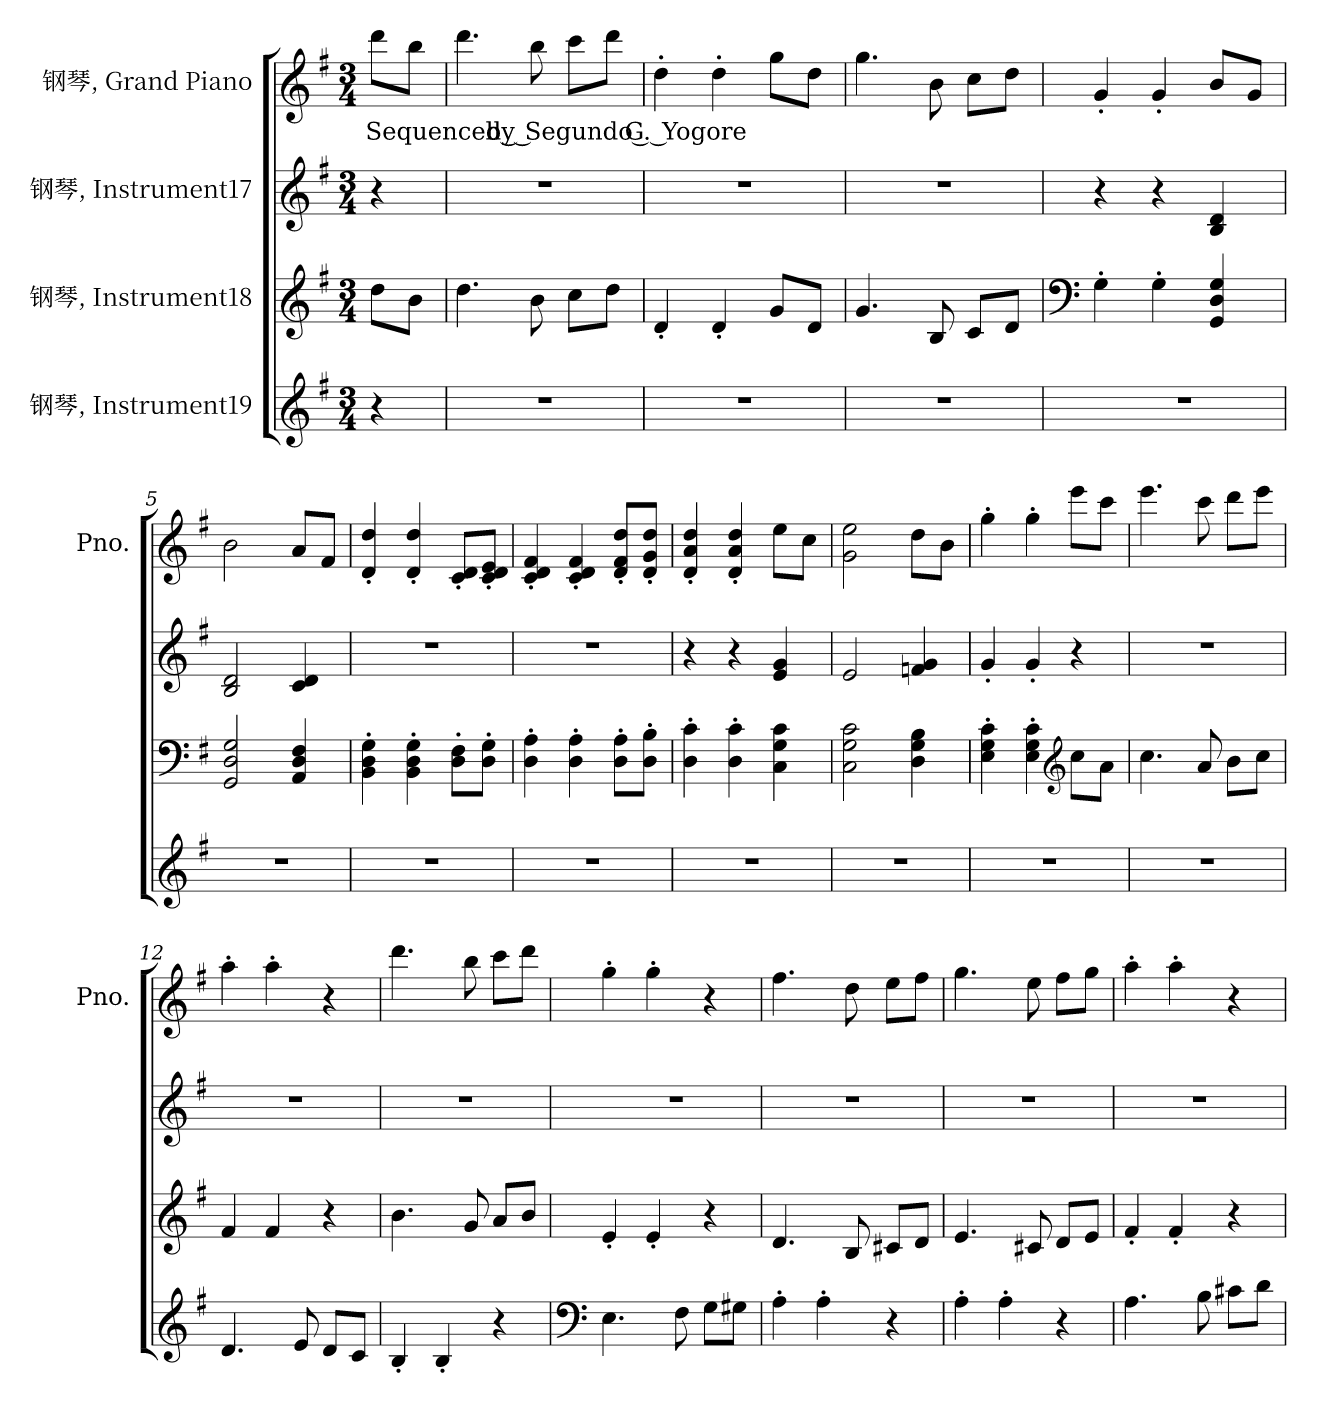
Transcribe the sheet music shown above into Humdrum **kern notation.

**kern	**kern	**kern	**kern	**text
*part4	*part3	*part2	*part1	*part1
*staff4	*staff3	*staff2	*staff1	*staff1
*I"钢琴, Instrument19	*I"钢琴, Instrument18	*I"钢琴, Instrument17	*I"钢琴, Grand Piano	*
*	*	*	*I'Pno.	*
*clefG2	*clefG2	*clefG2	*clefG2	*
*k[f#]	*k[f#]	*k[f#]	*k[f#]	*
*M3/4	*M3/4	*M3/4	*M3/4	*
*MM180	*MM180	*MM180	*MM180	*
=	=	=	=	=
4r	8dd\L	4r	8ddd\L	Sequenced by Segundo G. Yogore
.	8b\J	.	8bb\J	.
=1	=1	=1	=1	=1
2.r	4.dd\	2.r	4.ddd\	.
.	8b\	.	8bb\	.
.	8cc\L	.	8ccc\L	.
.	8dd\J	.	8ddd\J	.
=2	=2	=2	=2	=2
2.r	4d'/	2.r	4dd'\	.
.	4d'/	.	4dd'\	.
.	8g/L	.	8gg\L	.
.	8d/J	.	8dd\J	.
!!LO:LB:g=z
=3	=3	=3	=3	=3
2.r	4.g/	2.r	4.gg\	.
.	8B/	.	8b\	.
.	8c/L	.	8cc\L	.
.	8d/J	.	8dd\J	.
=4	=4	=4	=4	=4
*	*clefF4	*	*	*
2.r	4G'\	4r	4g'/	.
.	4G'\	4r	4g'/	.
.	4GG/ 4D/ 4G/	4B/ 4d/	8b/L	.
.	.	.	8g/J	.
=5	=5	=5	=5	=5
2.r	2GG/ 2D/ 2G/	2B/ 2d/	2b\	.
.	4AA/ 4D/ 4F#/	4c/ 4d/	8a/L	.
.	.	.	8f#/J	.
=6	=6	=6	=6	=6
2.r	4BB\' 4D\' 4G\'	2.r	4d/' 4dd/'	.
.	4BB\' 4D\' 4G\'	.	4d/' 4dd/'	.
.	8D\' 8F#\'L	.	8c/' 8d/'L	.
.	8D\' 8G\'J	.	8c/' 8d/' 8e/'J	.
=7	=7	=7	=7	=7
2.r	4D\' 4A\'	2.r	4c/' 4d/' 4f#/'	.
.	4D\' 4A\'	.	4c/' 4d/' 4f#/'	.
.	8D\' 8A\'L	.	8d/' 8f#/' 8dd/'L	.
.	8D\' 8B\'J	.	8d/' 8g/' 8dd/'J	.
=8	=8	=8	=8	=8
2.r	4D\' 4c\'	4r	4d/' 4a/' 4dd/'	.
.	4D\' 4c\'	4r	4d/' 4a/' 4dd/'	.
.	4C\ 4G\ 4c\	4e/ 4g/	8ee\L	.
.	.	.	8cc\J	.
=9	=9	=9	=9	=9
2.r	2C\ 2G\ 2c\	2e/	2g\ 2ee\	.
.	4D\ 4G\ 4B\	4fn/ 4g/	8dd\L	.
.	.	.	8b\J	.
!!LO:LB:g=z
=10	=10	=10	=10	=10
2.r	4E\' 4G\' 4c\'	4g'/	4gg'\	.
.	4E\' 4G\' 4c\'	4g'/	4gg'\	.
*	*clefG2	*	*	*
.	8cc\L	4r	8eee\L	.
.	8a\J	.	8ccc\J	.
=11	=11	=11	=11	=11
2.r	4.cc\	2.r	4.eee\	.
.	8a/	.	8ccc\	.
.	8b\L	.	8ddd\L	.
.	8cc\J	.	8eee\J	.
=12	=12	=12	=12	=12
4.d/	4f#/	2.r	4aa'\	.
.	4f#/	.	4aa'\	.
8e/	.	.	.	.
8d/L	4r	.	4r	.
8c/J	.	.	.	.
=13	=13	=13	=13	=13
4B'/	4.b\	2.r	4.ddd\	.
4B'/	.	.	.	.
.	8g/	.	8bb\	.
4r	8a/L	.	8ccc\L	.
.	8b/J	.	8ddd\J	.
=14	=14	=14	=14	=14
*clefF4	*	*	*	*
4.E\	4e'/	2.r	4gg'\	.
.	4e'/	.	4gg'\	.
8F#\	.	.	.	.
8G\L	4r	.	4r	.
8G#X\J	.	.	.	.
=15	=15	=15	=15	=15
4A'\	4.d/	2.r	4.ff#\	.
4A'\	.	.	.	.
.	8B/	.	8dd\	.
4r	8c#X/L	.	8ee\L	.
.	8d/J	.	8ff#\J	.
!!LO:PB:g=z
=16	=16	=16	=16	=16
4A'\	4.e/	2.r	4.gg\	.
4A'\	.	.	.	.
.	8c#X/	.	8ee\	.
4r	8d/L	.	8ff#\L	.
.	8e/J	.	8gg\J	.
=17	=17	=17	=17	=17
4.A\	4f#'/	2.r	4aa'\	.
.	4f#'/	.	4aa'\	.
8B\	.	.	.	.
8c#X\L	4r	.	4r	.
8d\J	.	.	.	.
=	=	=	=	=
*-	*-	*-	*-	*-
